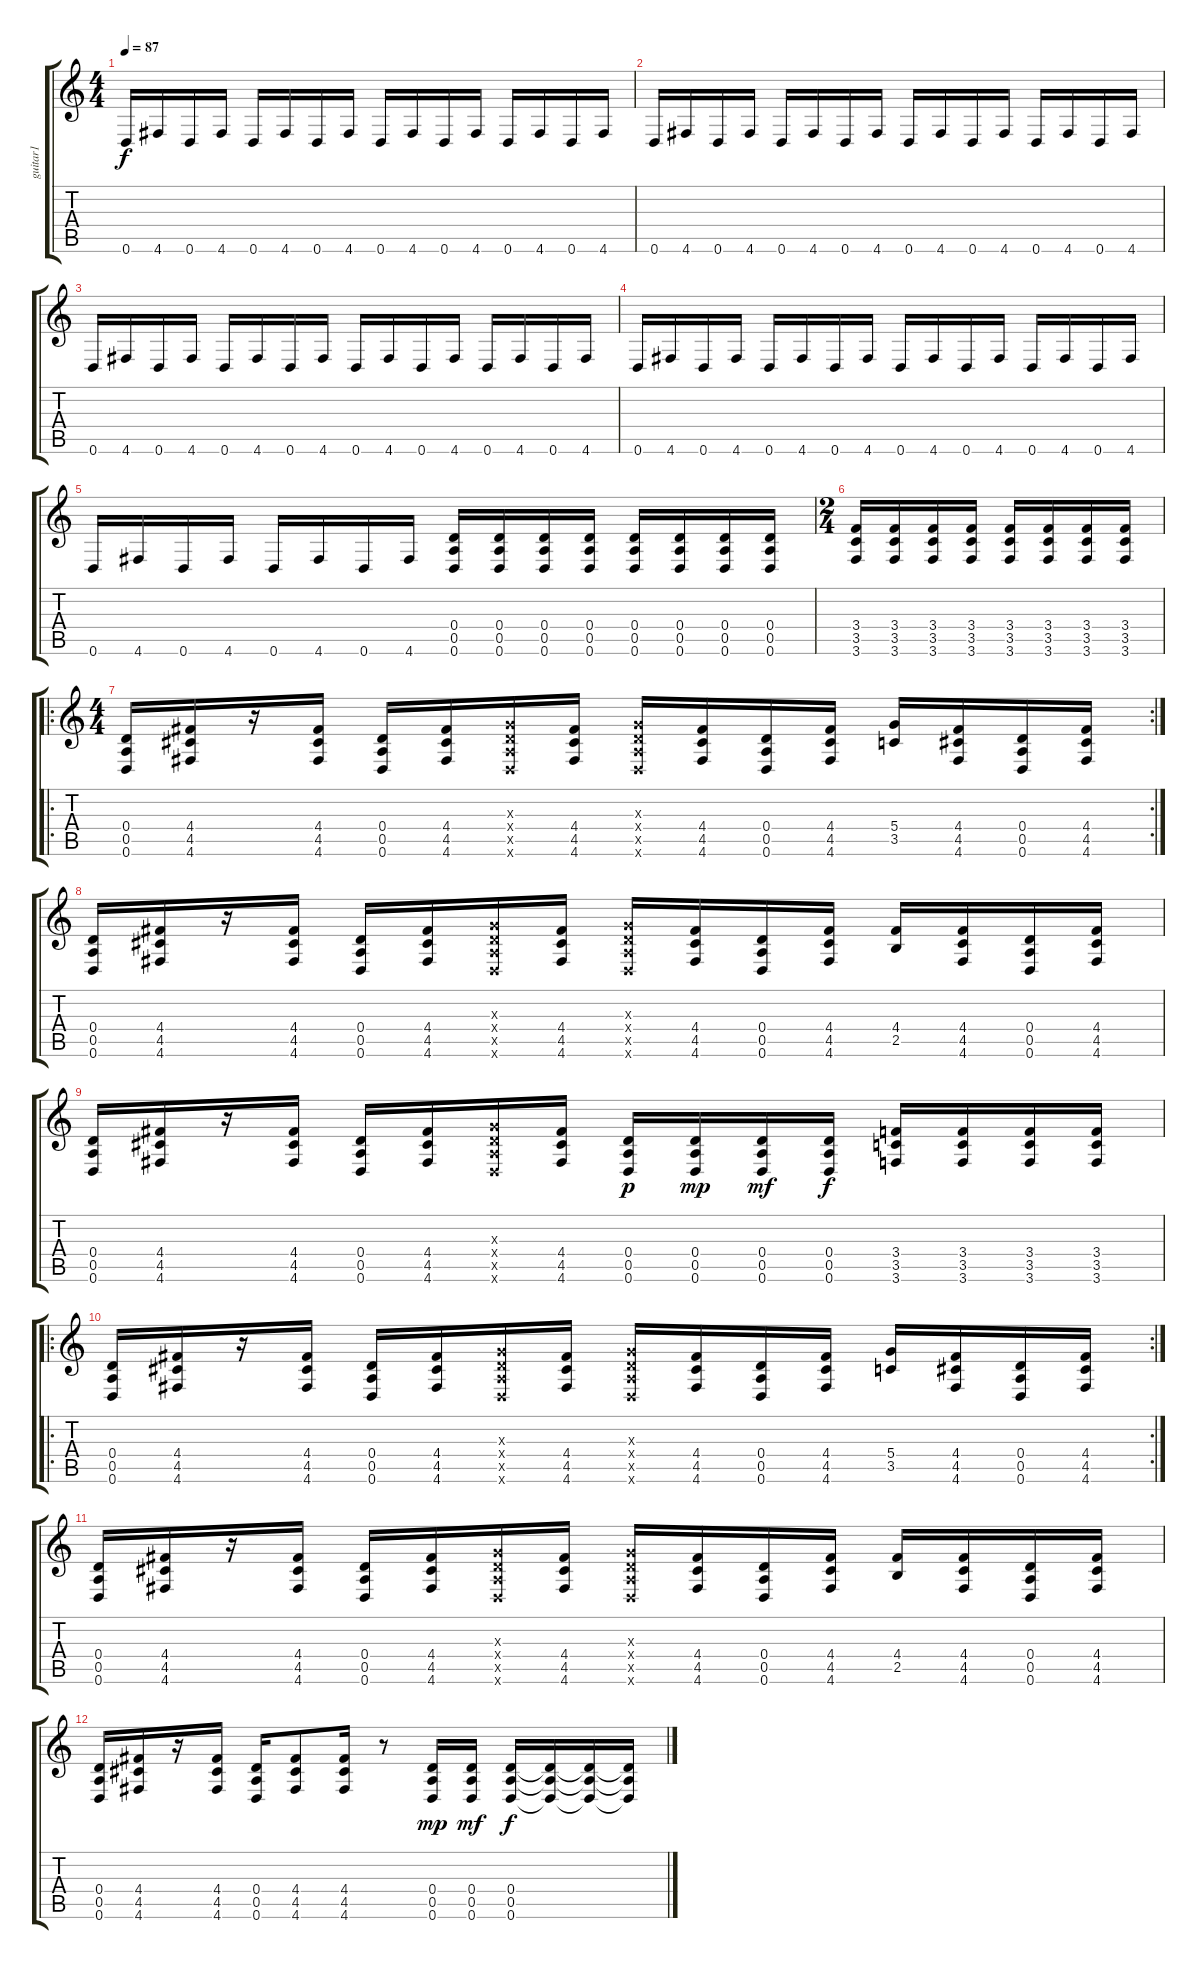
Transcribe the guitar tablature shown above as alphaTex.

\track ("guitar1" "guitar1") {instrument overdrivenguitar}
\staff {score tabs}
\tuning (E4 B3 G3 D3 A2 D2) {hide}
\ts (4 4)
\tempo 87
\clef g2
\ks c
0.6.16{dy f} 4.6.16 0.6.16 4.6.16 0.6.16 4.6.16 0.6.16 4.6.16 0.6.16 4.6.16 0.6.16 4.6.16 0.6.16 4.6.16 0.6.16 4.6.16 |
0.6.16 4.6.16 0.6.16 4.6.16 0.6.16 4.6.16 0.6.16 4.6.16 0.6.16 4.6.16 0.6.16 4.6.16 0.6.16 4.6.16 0.6.16 4.6.16 |
0.6.16 4.6.16 0.6.16 4.6.16 0.6.16 4.6.16 0.6.16 4.6.16 0.6.16 4.6.16 0.6.16 4.6.16 0.6.16 4.6.16 0.6.16 4.6.16 |
0.6.16 4.6.16 0.6.16 4.6.16 0.6.16 4.6.16 0.6.16 4.6.16 0.6.16 4.6.16 0.6.16 4.6.16 0.6.16 4.6.16 0.6.16 4.6.16 |
0.6.16 4.6.16 0.6.16 4.6.16 0.6.16 4.6.16 0.6.16 4.6.16 (0.4 0.5 0.6).16 (0.4 0.5 0.6).16 (0.4 0.5 0.6).16 (0.4 0.5 0.6).16 (0.4 0.5 0.6).16 (0.4 0.5 0.6).16 (0.4 0.5 0.6).16 (0.4 0.5 0.6).16 |
\ts (2 4)
(3.4 3.5 3.6).16 (3.4 3.5 3.6).16 (3.4 3.5 3.6).16 (3.4 3.5 3.6).16 (3.4 3.5 3.6).16 (3.4 3.5 3.6).16 (3.4 3.5 3.6).16 (3.4 3.5 3.6).16 |
\ro
\rc 2
\ts (4 4)
(0.4 0.5 0.6).16 (4.4 4.5 4.6).16 r.16 (4.4 4.5 4.6).16 (0.4 0.5 0.6).16 (4.4 4.5 4.6).16 (0.3{x} 0.4{x} 0.5{x} 0.6{x}).16 (4.4 4.5 4.6).16 (0.3{x} 0.4{x} 0.5{x} 0.6{x}).16 (4.4 4.5 4.6).16 (0.4 0.5 0.6).16 (4.4 4.5 4.6).16 (5.4 3.5).16 (4.4 4.5 4.6).16 (0.4 0.5 0.6).16 (4.4 4.5 4.6).16 |
(0.4 0.5 0.6).16 (4.4 4.5 4.6).16 r.16 (4.4 4.5 4.6).16 (0.4 0.5 0.6).16 (4.4 4.5 4.6).16 (0.3{x} 0.4{x} 0.5{x} 0.6{x}).16 (4.4 4.5 4.6).16 (0.3{x} 0.4{x} 0.5{x} 0.6{x}).16 (4.4 4.5 4.6).16 (0.4 0.5 0.6).16 (4.4 4.5 4.6).16 (4.4 2.5).16 (4.4 4.5 4.6).16 (0.4 0.5 0.6).16 (4.4 4.5 4.6).16 |
(0.4 0.5 0.6).16 (4.4 4.5 4.6).16 r.16 (4.4 4.5 4.6).16 (0.4 0.5 0.6).16 (4.4 4.5 4.6).16 (0.3{x} 0.4{x} 0.5{x} 0.6{x}).16 (4.4 4.5 4.6).16 (0.4 0.5 0.6).16{dy p} (0.4 0.5 0.6).16{dy mp} (0.4 0.5 0.6).16{dy mf} (0.4 0.5 0.6).16{dy f} (3.4 3.5 3.6).16 (3.4 3.5 3.6).16 (3.4 3.5 3.6).16 (3.4 3.5 3.6).16 |
\ro
\rc 2
(0.4 0.5 0.6).16 (4.4 4.5 4.6).16 r.16 (4.4 4.5 4.6).16 (0.4 0.5 0.6).16 (4.4 4.5 4.6).16 (0.3{x} 0.4{x} 0.5{x} 0.6{x}).16 (4.4 4.5 4.6).16 (0.3{x} 0.4{x} 0.5{x} 0.6{x}).16 (4.4 4.5 4.6).16 (0.4 0.5 0.6).16 (4.4 4.5 4.6).16 (5.4 3.5).16 (4.4 4.5 4.6).16 (0.4 0.5 0.6).16 (4.4 4.5 4.6).16 |
(0.4 0.5 0.6).16 (4.4 4.5 4.6).16 r.16 (4.4 4.5 4.6).16 (0.4 0.5 0.6).16 (4.4 4.5 4.6).16 (0.3{x} 0.4{x} 0.5{x} 0.6{x}).16 (4.4 4.5 4.6).16 (0.3{x} 0.4{x} 0.5{x} 0.6{x}).16 (4.4 4.5 4.6).16 (0.4 0.5 0.6).16 (4.4 4.5 4.6).16 (4.4 2.5).16 (4.4 4.5 4.6).16 (0.4 0.5 0.6).16 (4.4 4.5 4.6).16 |
(0.4 0.5 0.6).16 (4.4 4.5 4.6).16 r.16 (4.4 4.5 4.6).16 (0.4 0.5 0.6).16 (4.4 4.5 4.6).8 (4.4 4.5 4.6).16 r.8 (0.4 0.5 0.6).16{dy mp} (0.4 0.5 0.6).16{dy mf} (0.4 0.5 0.6).16{dy f} (0.4{t} 0.5{t} 0.6{t}).16 (0.4{t} 0.5{t} 0.6{t}).16 (0.4{t} 0.5{t} 0.6{t}).16
